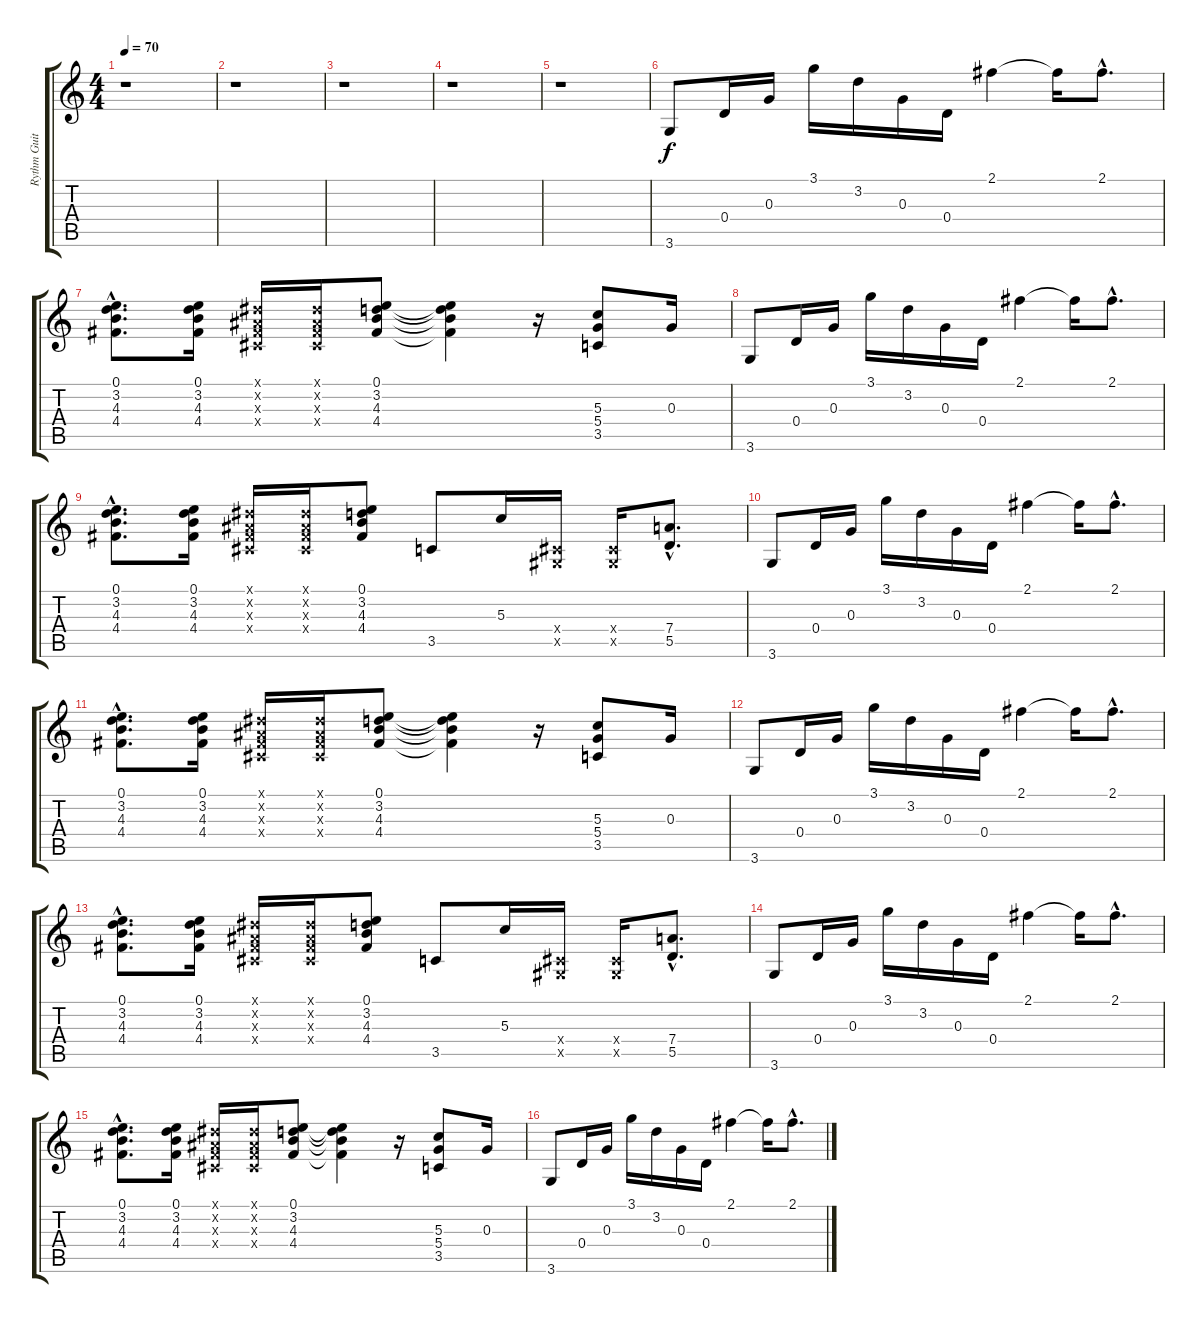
\track ("Rythm Guitar" "Rythm Guit") {instrument electricguitarclean}
\staff {score tabs}
\tuning (E4 B3 G3 D3 A2 E2) {hide}
\ts (4 4)
\tempo 70
\clef g2
\ks c
r.1{dy f instrument electricguitarclean} |
r.1 |
r.1 |
r.1 |
r.1 |
3.6.8 0.4.16 0.3.16 3.1.16 3.2.16 0.3.16 0.4.16 2.1.4 2.1{t}.16 2.1{hac}.8{d} |
(0.1{hac} 3.2{hac} 4.3{hac} 4.4{hac}).8{d} (0.1 3.2 4.3 4.4).16 (-1.1{x} -1.2{x} -1.3{x} -1.4{x}).16 (-1.1{x} -1.2{x} -1.3{x} -1.4{x}).16 (0.1 3.2 4.3 4.4).8 (0.1{t} 3.2{t} 4.3{t} 4.4{t}).4 r.16 (5.3 5.4 3.5).8 0.3.16 |
3.6.8 0.4.16 0.3.16 3.1.16 3.2.16 0.3.16 0.4.16 2.1.4 2.1{t}.16 2.1{hac}.8{d} |
(0.1{hac} 3.2{hac} 4.3{hac} 4.4{hac}).8{d} (0.1 3.2 4.3 4.4).16 (-1.1{x} -1.2{x} -1.3{x} -1.4{x}).16 (-1.1{x} -1.2{x} -1.3{x} -1.4{x}).16 (0.1 3.2 4.3 4.4).8 3.5.8 5.3.16 (-1.4{x} -1.5{x}).16 (-1.4{x} -1.5{x}).16 (7.4{hac} 5.5{hac}).8{d} |
3.6.8 0.4.16 0.3.16 3.1.16 3.2.16 0.3.16 0.4.16 2.1.4 2.1{t}.16 2.1{hac}.8{d} |
(0.1{hac} 3.2{hac} 4.3{hac} 4.4{hac}).8{d} (0.1 3.2 4.3 4.4).16 (-1.1{x} -1.2{x} -1.3{x} -1.4{x}).16 (-1.1{x} -1.2{x} -1.3{x} -1.4{x}).16 (0.1 3.2 4.3 4.4).8 (0.1{t} 3.2{t} 4.3{t} 4.4{t}).4 r.16 (5.3 5.4 3.5).8 0.3.16 |
3.6.8 0.4.16 0.3.16 3.1.16 3.2.16 0.3.16 0.4.16 2.1.4 2.1{t}.16 2.1{hac}.8{d} |
(0.1{hac} 3.2{hac} 4.3{hac} 4.4{hac}).8{d} (0.1 3.2 4.3 4.4).16 (-1.1{x} -1.2{x} -1.3{x} -1.4{x}).16 (-1.1{x} -1.2{x} -1.3{x} -1.4{x}).16 (0.1 3.2 4.3 4.4).8 3.5.8 5.3.16 (-1.4{x} -1.5{x}).16 (-1.4{x} -1.5{x}).16 (7.4{hac} 5.5{hac}).8{d} |
3.6.8 0.4.16 0.3.16 3.1.16 3.2.16 0.3.16 0.4.16 2.1.4 2.1{t}.16 2.1{hac}.8{d} |
(0.1{hac} 3.2{hac} 4.3{hac} 4.4{hac}).8{d} (0.1 3.2 4.3 4.4).16 (-1.1{x} -1.2{x} -1.3{x} -1.4{x}).16 (-1.1{x} -1.2{x} -1.3{x} -1.4{x}).16 (0.1 3.2 4.3 4.4).8 (0.1{t} 3.2{t} 4.3{t} 4.4{t}).4 r.16 (5.3 5.4 3.5).8 0.3.16 |
3.6.8 0.4.16 0.3.16 3.1.16 3.2.16 0.3.16 0.4.16 2.1.4 2.1{t}.16 2.1{hac}.8{d}
